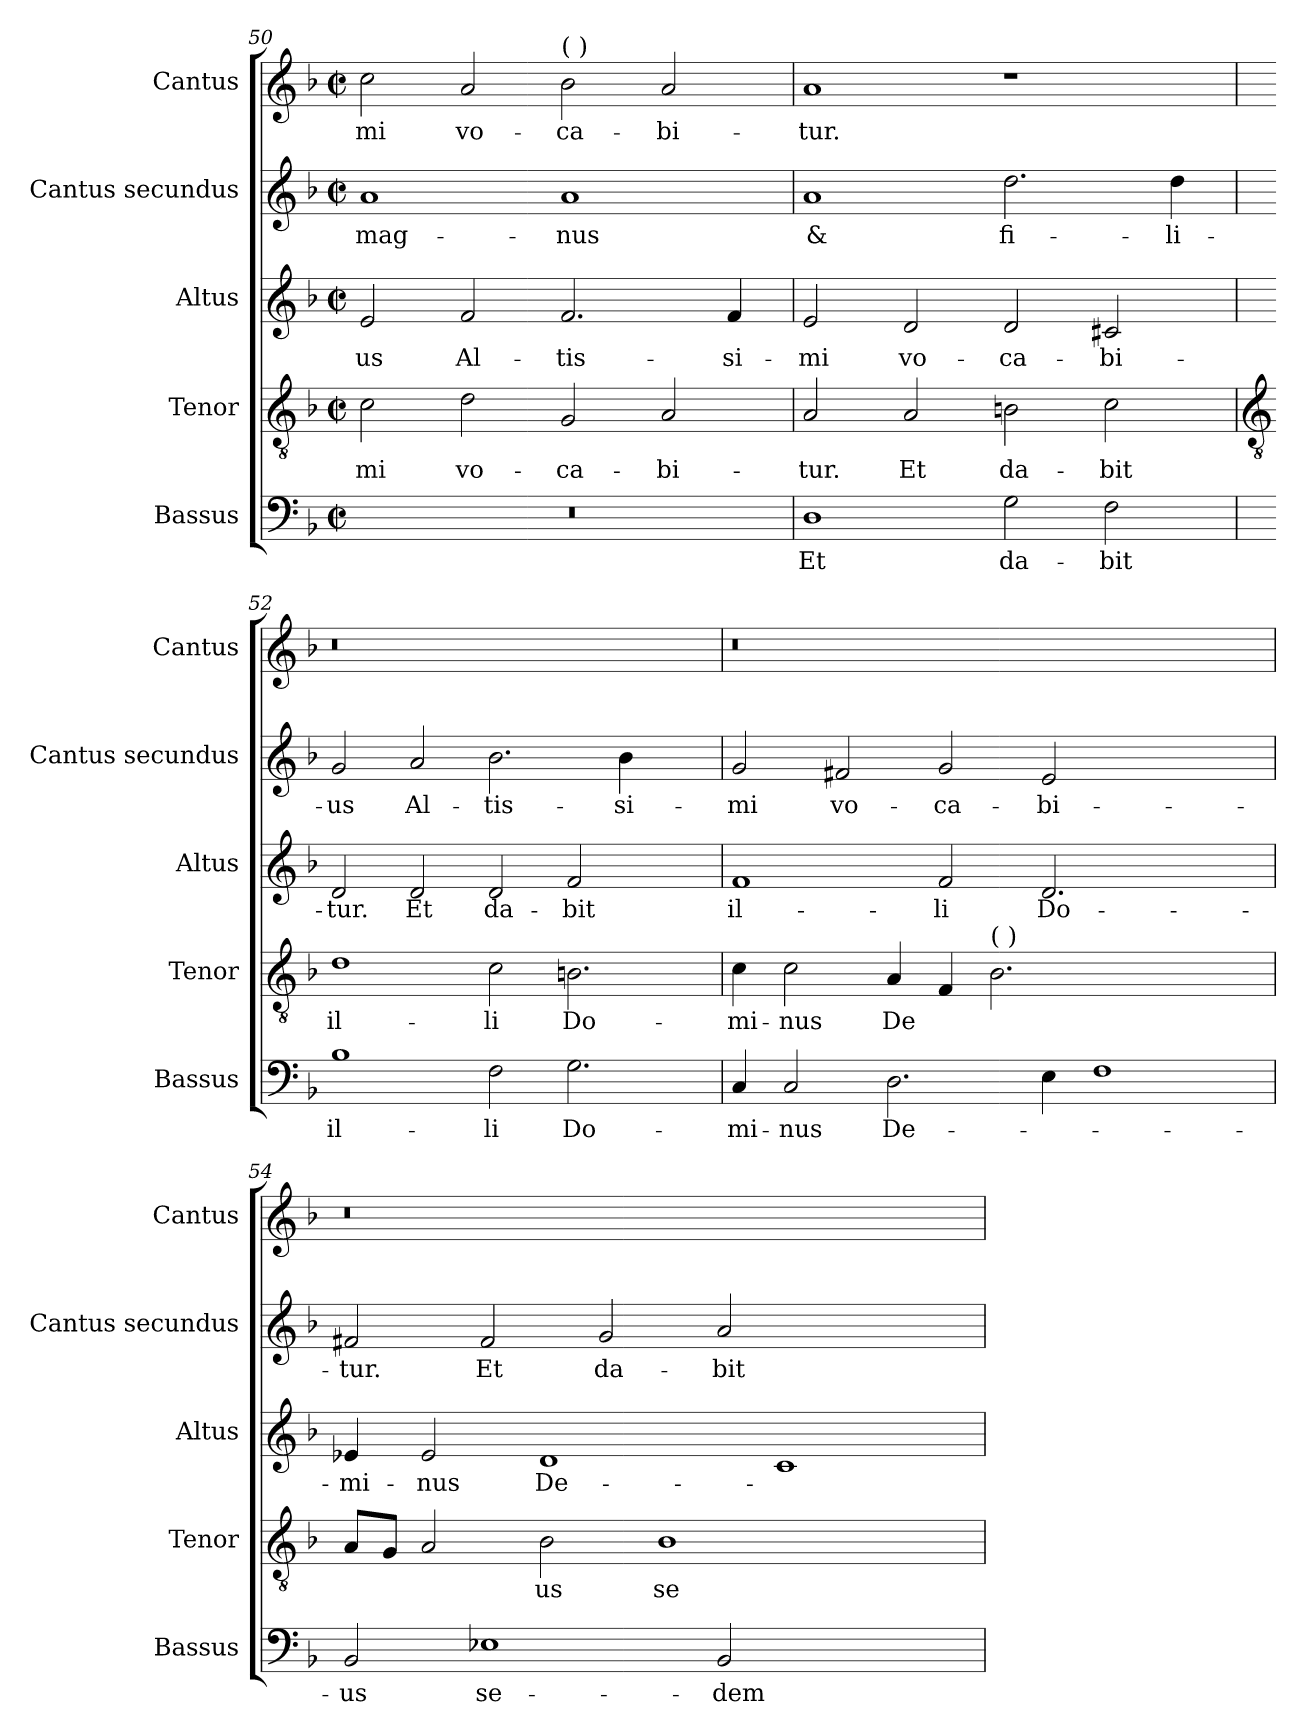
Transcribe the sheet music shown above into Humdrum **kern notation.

**kern	**text	**kern	**text	**kern	**text	**kern	**text	**kern	**text
*part5	*part5	*part4	*part4	*part3	*part3	*part2	*part2	*part1	*part1
*staff5	*staff5	*staff4	*staff4	*staff3	*staff3	*staff2	*staff2	*staff1	*staff1
*I"Bassus	*	*I"Tenor	*	*I"Altus	*	*I"Cantus secundus	*	*I"Cantus	*
*I'Bassus	*	*I'Tenor	*	*I'Altus	*	*I'Cantus secundus	*	*I'Cantus	*
*clefF4	*	*clefGv2	*	*clefG2	*	*clefG2	*	*clefG2	*
*k[b-]	*	*k[b-]	*	*k[b-]	*	*k[b-]	*	*k[b-]	*
*F:	*	*F:	*	*F:	*	*F:	*	*F:	*
*M4/2	*	*M4/2	*	*M4/2	*	*M4/2	*	*M4/2	*
*met(c|)	*	*met(c|)	*	*met(c|)	*	*met(c|)	*	*met(c|)	*
=50	=50	=50	=50	=50	=50	=50	=50	=50	=50
!	!	!	!LO:LY:b	!	!LO:LY:b	!	!LO:LY:b	!	!LO:LY:b
0r	.	2c	-mi	2e	-us	1a	mag-	2cc	-mi
!	!	!	!LO:LY:b	!	!LO:LY:b	!	!	!	!LO:LY:b
.	.	2d	vo-	2f	Al-	.	.	2a	vo-
!	!	!	!	!	!	!	!	!LO:TX:a:t=(  )	!
!	!	!	!LO:LY:b	!	!LO:LY:b	!	!LO:LY:b	!	!LO:LY:b
.	.	2G	-ca-	2.f	-tis-	1a	-nus	2b-	-ca-
!	!	!	!LO:LY:b	!	!	!	!	!	!LO:LY:b
.	.	2A	-bi-	.	.	.	.	2a	-bi-
!	!	!	!	!	!LO:LY:b	!	!	!	!
.	.	.	.	4f	-si-	.	.	.	.
!!LO:LB:g=z
=51	=51	=51	=51	=51	=51	=51	=51	=51	=51
!	!LO:LY:b	!	!LO:LY:b	!	!LO:LY:b	!	!LO:LY:b	!	!LO:LY:b
1D	Et	2A	-tur.	2e	-mi	1a	&	1a	-tur.
!	!	!	!LO:LY:b	!	!LO:LY:b	!	!	!	!
.	.	2A	Et	2d	vo-	.	.	.	.
!	!LO:LY:b	!	!LO:LY:b	!	!LO:LY:b	!	!LO:LY:b	!	!
2G	da-	2Bn	da-	2d	-ca-	2.dd	fi-	1r	.
!	!LO:LY:b	!	!LO:LY:b	!	!LO:LY:b	!	!	!	!
2F	-bit	2c	-bit	2c#X	-bi-	.	.	.	.
!	!	!	!	!	!	!	!LO:LY:b	!	!
.	.	.	.	.	.	4dd	-li-	.	.
!!LO:LB:g=z
=52	=52	=52	=52	=52	=52	=52	=52	=52	=52
*	*	*clefGv2	*	*	*	*	*	*	*
!	!LO:LY:b	!	!LO:LY:b	!	!LO:LY:b	!	!LO:LY:b	!	!
*	*	*	*	*	*	*	*	*^	*
1B-	il-	1d	il-	2d	-tur.	2g	-us	0r	1ryy	.
!	!	!	!	!	!LO:LY:b	!	!LO:LY:b	!	!	!
.	.	.	.	2d	Et	2a	Al-	.	.	.
!	!LO:LY:b	!	!LO:LY:b	!	!LO:LY:b	!	!LO:LY:b	!	!	!
2F	-li	2c	-li	2d	da-	2.b-	-tis-	.	2ryy	.
!	!LO:LY:b	!	!LO:LY:b	!	!LO:LY:b	!	!	!	!	!
2.G	Do-	2.Bn	Do-	2f	-bit	.	.	.	2ryy	.
!	!	!	!	!	!	!	!LO:LY:b	!	!	!
.	.	.	.	.	.	4b-	-si-	.	.	.
.	.	.	.	4ryy	.	4ryy	.	4ryy	4ryy	.
!!LO:LB:g=z	!!
=53	=53	=53	=53	=53	=53	=53	=53	=53	=53	=53
!	!LO:LY:b	!	!LO:LY:b	!	!LO:LY:b	!	!LO:LY:b	!	!	!
4C	-mi-	4c	-mi-	1f	il-	2g	-mi	0r	0ryy	.
!	!LO:LY:b	!	!LO:LY:b	!	!	!	!	!	!	!
2C	-nus	2c	-nus	.	.	.	.	.	.	.
!	!	!	!	!	!	!	!LO:LY:b	!	!	!
.	.	.	.	.	.	2f#X	vo-	.	.	.
!	!LO:LY:b	!	!LO:LY:b	!	!	!	!	!	!	!
2.D	De-	4A	De	.	.	.	.	.	.	.
!	!	!	!	!	!LO:LY:b	!	!LO:LY:b	!	!	!
.	.	4F	.	2f	-li	2g	-ca-	.	.	.
!	!	!LO:TX:a:t=(  )	!	!	!	!	!	!	!	!
.	.	2.B-	.	.	.	.	.	.	.	.
!	!	!	!	!	!LO:LY:b	!	!LO:LY:b	!	!	!
4E	.	.	.	2.d	Do-	2e	-bi-	.	.	.
1F	.	.	.	.	.	.	.	.	.	.
.	.	2.ryy	.	.	.	2.ryy	.	2.ryy	2.ryy	.
.	.	.	.	2ryy	.	.	.	.	.	.
=54	=54	=54	=54	=54	=54	=54	=54	=54	=54	=54
!	!LO:LY:b	!	!	!	!LO:LY:b	!	!LO:LY:b	!	!	!
2BB-	-us	8AL	.	4e-X	-mi-	2f#X	-tur.	0r	1ryy	.
.	.	8GJ	.	.	.	.	.	.	.	.
!	!	!	!	!	!LO:LY:b	!	!	!	!	!
.	.	2A	.	2e-	-nus	.	.	.	.	.
!	!LO:LY:b	!	!	!	!	!	!LO:LY:b	!	!	!
1E-X	se-	.	.	.	.	2f#	Et	.	.	.
!	!	!	!LO:LY:b	!	!LO:LY:b	!	!	!	!	!
.	.	2B-	us	1d	De-	.	.	.	.	.
!	!	!	!	!	!	!	!LO:LY:b	!	!	!
.	.	.	.	.	.	2g	da-	.	2ryy	.
!	!	!	!LO:LY:b	!	!	!	!	!	!	!
.	.	1B-	se-	.	.	.	.	.	.	.
!	!LO:LY:b	!	!	!	!	!	!LO:LY:b	!	!	!
2BB-	-dem	.	.	.	.	2a	-bit	.	2ryy	.
.	.	.	.	1c	.	.	.	.	.	.
2.ryy	.	.	.	.	.	2.ryy	.	2.ryy	2.ryy	.
.	.	2ryy	.	.	.	.	.	.	.	.
*	*	*	*	*	*	*	*	*v	*v	*
=	=	=	=	=	=	=	=	=	=
*-	*-	*-	*-	*-	*-	*-	*-	*-	*-
